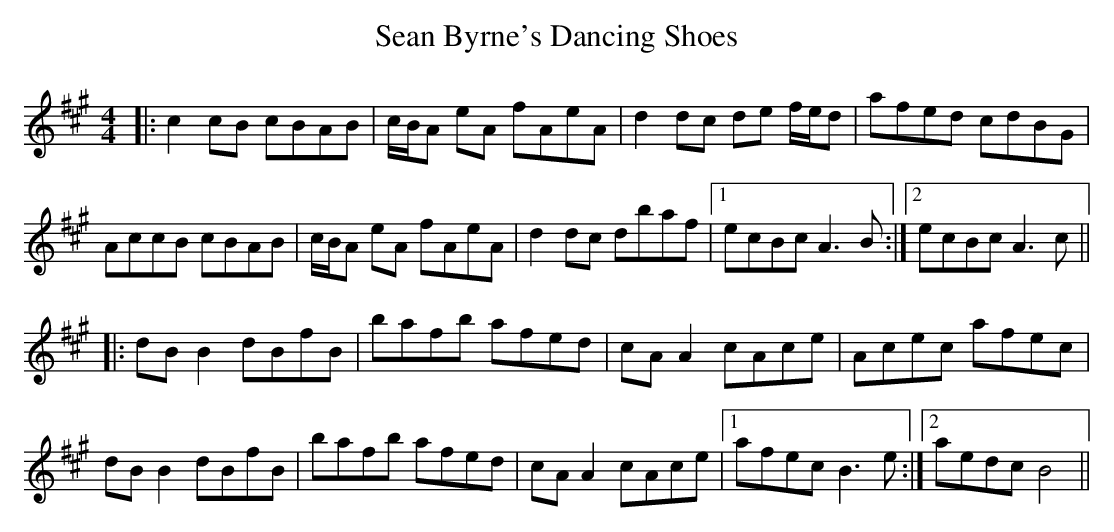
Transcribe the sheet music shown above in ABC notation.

X:1
T: Sean Byrne's Dancing Shoes
M: 4/4
L: 1/8
K: Amaj
|:c2 cB cBAB|c/B/A eA fAeA|d2 dc de f/e/d|afed cdBG|
AccB cBAB|c/B/A eA fAeA|d2 dc dbaf|1 ecBc A3 B:|2 ecBc A3 c||
|:dB B2 dBfB|bafb afed|cA A2 cAce|Acec afec|
dB B2 dBfB|bafb afed|cA A2 cAce|1 afec B3 e:|2 aedc B4||
